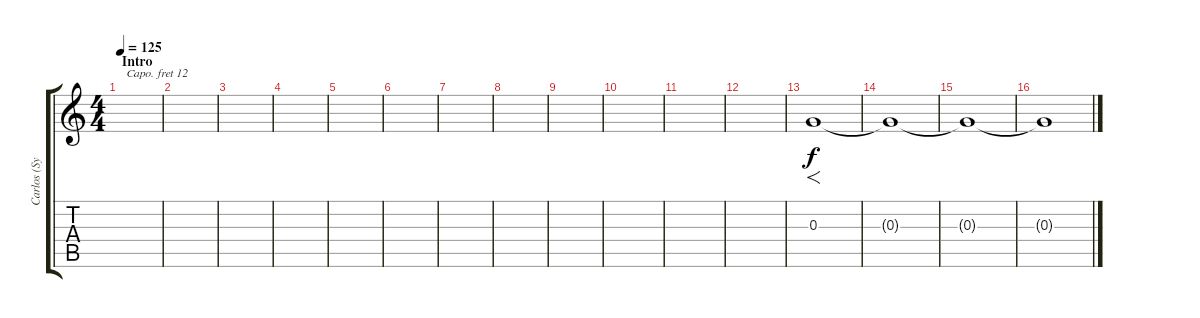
\track ("Carlos (Synth Left)" "Carlos (Sy") {instrument stringensemble1}
\staff {score tabs}
\capo 12
\tuning (E4 B3 G3 D3 A2 E2) {hide}
\ts (4 4)
\section ("" "Intro")
\tempo 125
\clef g2
\ks c
|
|
|
|
|
|
|
|
|
|
|
|
0.3.1{f} |
0.3{t}.1 |
0.3{t}.1 |
0.3{t}.1
